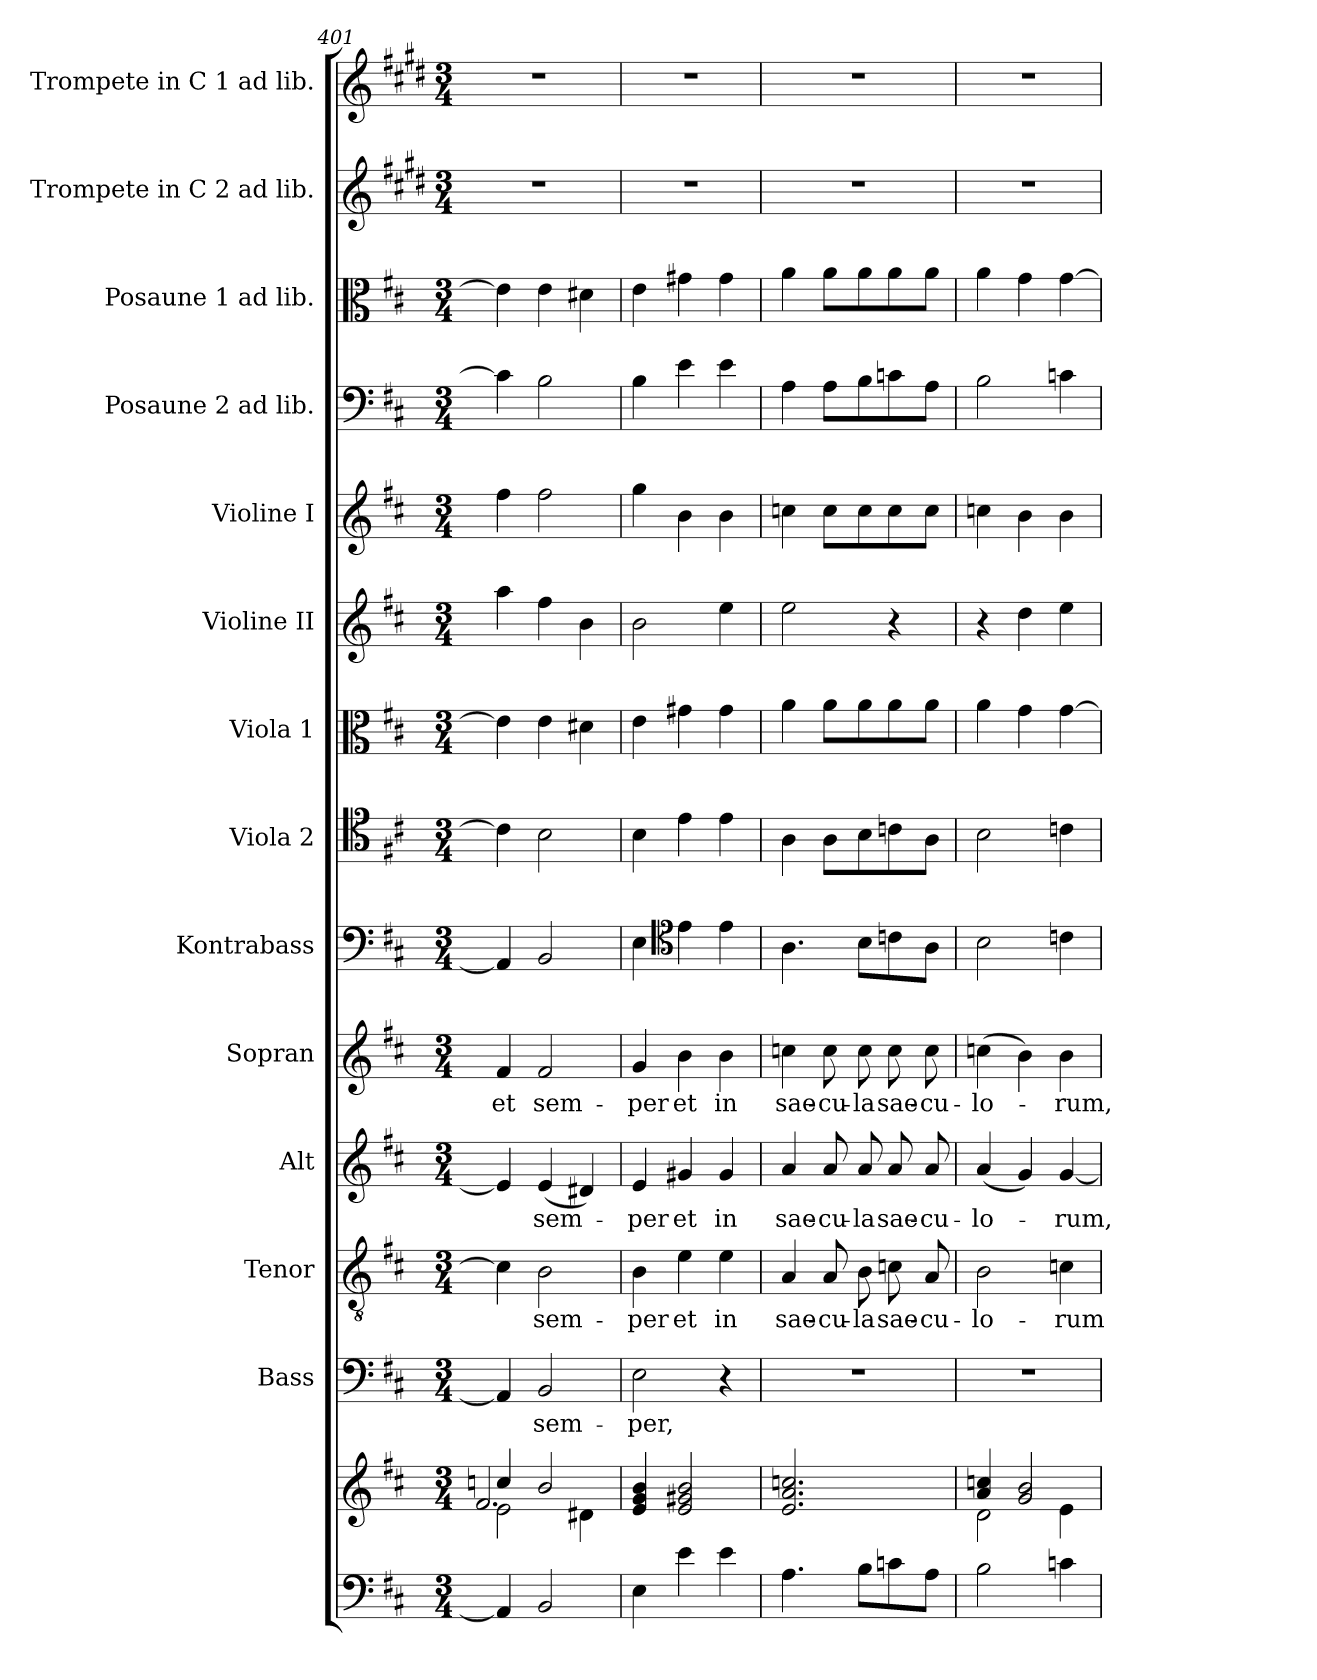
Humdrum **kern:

**kern	**kern	**kern	**text	**kern	**text	**kern	**text	**kern	**text	**kern	**kern	**kern	**kern	**kern	**kern	**kern	**kern	**kern
*part14	*part14	*part13	*part13	*part12	*part12	*part11	*part11	*part10	*part10	*part9	*part8	*part7	*part6	*part5	*part4	*part3	*part2	*part1
*staff15	*staff14	*staff13	*staff13	*staff12	*staff12	*staff11	*staff11	*staff10	*staff10	*staff9	*staff8	*staff7	*staff6	*staff5	*staff4	*staff3	*staff2	*staff1
*	*	*I"Bass	*	*I"Tenor	*	*I"Alt	*	*I"Sopran	*	*I"Kontrabass	*I"Viola 2	*I"Viola 1	*I"Violine II	*I"Violine I	*I"Posaune 2 ad lib.	*I"Posaune 1 ad lib.	*I"Trompete in C 2 ad lib.	*I"Trompete in C 1 ad lib.
*	*	*I'B.	*	*I'T.	*	*I'A.	*	*I'S.	*	*I'Kb.	*I'Vla. 2	*I'Vla. 1	*I'Vl. II	*I'Vl. I	*I'Pos. 2	*I'Pos. 1	*I'Trp. C 2	*I'Trp. C 1
*clefF4	*clefG2	*clefF4	*	*clefGv2	*	*clefG2	*	*clefG2	*	*clefF4	*clefC4	*clefC3	*clefG2	*clefG2	*clefF4	*clefC3	*clefG2	*clefG2
*	*	*	*	*	*	*	*	*	*	*ITrd7c12	*	*	*	*	*	*	*ITrd1c2	*ITrd1c2
*k[f#c#]	*k[f#c#]	*k[f#c#]	*	*k[f#c#]	*	*k[f#c#]	*	*k[f#c#]	*	*k[f#c#]	*k[f#c#]	*k[f#c#]	*k[f#c#]	*k[f#c#]	*k[f#c#]	*k[f#c#]	*k[f#c#]	*k[f#c#]
*D:	*D:	*D:	*	*D:	*	*D:	*	*D:	*	*D:	*D:	*D:	*D:	*D:	*D:	*D:	*D:	*D:
*M3/4	*M3/4	*M3/4	*	*M3/4	*	*M3/4	*	*M3/4	*	*M3/4	*M3/4	*M3/4	*M3/4	*M3/4	*M3/4	*M3/4	*M3/4	*M3/4
=401	=401	=401	=401	=401	=401	=401	=401	=401	=401	=401	=401	=401	=401	=401	=401	=401	=401	=401
*	*^	*	*	*	*	*	*	*	*	*	*	*	*	*	*	*	*	*
*	*	*^	*	*	*	*	*	*	*	*	*	*	*	*	*	*	*	*	*
!	!	!	!	!	!	!	!	!	!	!	!LO:LY:b	!	!	!	!	!	!	!	!	!
4AA/]	4ccn/	2e\	2.f#/	4AA/]	.	4c\]	.	4e/]	.	4f#/	et	4AAA/]	4c\]	4e\]	4aa\	4ff#\	4c\]	4e\]	2.r	2.r
!	!	!	!	!	!LO:LY:b	!	!LO:LY:b	!	!LO:LY:b	!	!LO:LY:b	!	!	!	!	!	!	!	!	!
2BB/	2b/	.	.	2BB/	sem-	2B\	sem-	(<4e/	sem-	2f#/	sem-	2BBB/	2B\	4e\	4ff#\	2ff#\	2B\	4e\	.	.
.	.	4d#X\	.	.	.	.	.	4d#X/)	.	.	.	.	.	4d#X\	4b\	.	.	4d#X\	.	.
*	*	*v	*v	*	*	*	*	*	*	*	*	*	*	*	*	*	*	*	*	*
=402	=402	=402	=402	=402	=402	=402	=402	=402	=402	=402	=402	=402	=402	=402	=402	=402	=402	=402	=402
!	!	!	!	!LO:LY:b	!	!LO:LY:b	!	!LO:LY:b	!	!LO:LY:b	!	!	!	!	!	!	!	!	!
*	*v	*v	*	*	*	*	*	*	*	*	*	*	*	*	*	*	*	*	*
4E\	4e/ 4g/ 4b/	2E\	-per,	4B\	-per	4e/	-per	4g/	-per	4EE\	4B\	4e\	2b\	4gg\	4B\	4e\	2.r	2.r
*	*	*	*	*	*	*	*	*	*	*clefC4	*	*	*	*	*	*	*	*
!	!	!	!	!	!LO:LY:b	!	!LO:LY:b	!	!LO:LY:b	!	!	!	!	!	!	!	!	!
4e\	2e/ 2g#X/ 2b/	.	.	4e\	et	4g#X/	et	4b\	et	4E\	4e\	4g#X\	.	4b\	4e\	4g#X\	.	.
!	!	!	!	!	!LO:LY:b	!	!LO:LY:b	!	!LO:LY:b	!	!	!	!	!	!	!	!	!
4e\	.	4r	.	4e\	in	4g#/	in	4b\	in	4E\	4e\	4g#\	4ee\	4b\	4e\	4g#\	.	.
=403	=403	=403	=403	=403	=403	=403	=403	=403	=403	=403	=403	=403	=403	=403	=403	=403	=403	=403
!	!	!	!	!	!LO:LY:b	!	!LO:LY:b	!	!LO:LY:b	!	!	!	!	!	!	!	!	!
4.A\	2.e/ 2.a/ 2.ccn/	2.r	.	4A/	sae-	4a/	sae-	4ccn\	sae-	4.AA\	4A\	4a\	2ee\	4ccn\	4A\	4a\	2.r	2.r
!	!	!	!	!	!LO:LY:b	!	!LO:LY:b	!	!LO:LY:b	!	!	!	!	!	!	!	!	!
.	.	.	.	8A/	-cu-	8a/	-cu-	8cc\	-cu-	.	8A\L	8a\L	.	8cc\L	8A\L	8a\L	.	.
!	!	!	!	!	!LO:LY:b	!	!LO:LY:b	!	!LO:LY:b	!	!	!	!	!	!	!	!	!
8B\L	.	.	.	8B\	-la	8a/	-la	8cc\	-la	8BB\L	8B\	8a\	.	8cc\	8B\	8a\	.	.
!	!	!	!	!	!LO:LY:b	!	!LO:LY:b	!	!LO:LY:b	!	!	!	!	!	!	!	!	!
8cn\	.	.	.	8cn\	sae-	8a/	sae-	8cc\	sae-	8Cn\	8cn\	8a\	4r	8cc\	8cn\	8a\	.	.
!	!	!	!	!	!LO:LY:b	!	!LO:LY:b	!	!LO:LY:b	!	!	!	!	!	!	!	!	!
8A\J	.	.	.	8A/	-cu-	8a/	-cu-	8cc\	-cu-	8AA\J	8A\J	8a\J	.	8cc\J	8A\J	8a\J	.	.
=404	=404	=404	=404	=404	=404	=404	=404	=404	=404	=404	=404	=404	=404	=404	=404	=404	=404	=404
*	*^	*	*	*	*	*	*	*	*	*	*	*	*	*	*	*	*	*
!	!	!	!	!	!	!LO:LY:b	!	!LO:LY:b	!	!LO:LY:b	!	!	!	!	!	!	!	!	!
2B\	4a/ 4ccn/	2d\	2.r	.	2B\	-lo-	(<4a/	-lo-	(>4ccn\	-lo-	2BB\	2B\	4a\	4r	4ccn\	2B\	4a\	2.r	2.r
.	2g/ 2b/	.	.	.	.	.	4g/)	.	4b\)	.	.	.	4g\	4dd\	4b\	.	4g\	.	.
!	!	!	!	!	!	!LO:LY:b	!	!LO:LY:b	!	!LO:LY:b	!	!	!	!	!	!	!	!	!
4cn\	.	4e\	.	.	4cn\	-rum	[4g/	-rum,	4b\	-rum,	4Cn\	4cn\	[4g\	4ee\	4b\	4cn\	[4g\	.	.
*	*v	*v	*	*	*	*	*	*	*	*	*	*	*	*	*	*	*	*	*
=	=	=	=	=	=	=	=	=	=	=	=	=	=	=	=	=	=	=
*-	*-	*-	*-	*-	*-	*-	*-	*-	*-	*-	*-	*-	*-	*-	*-	*-	*-	*-
